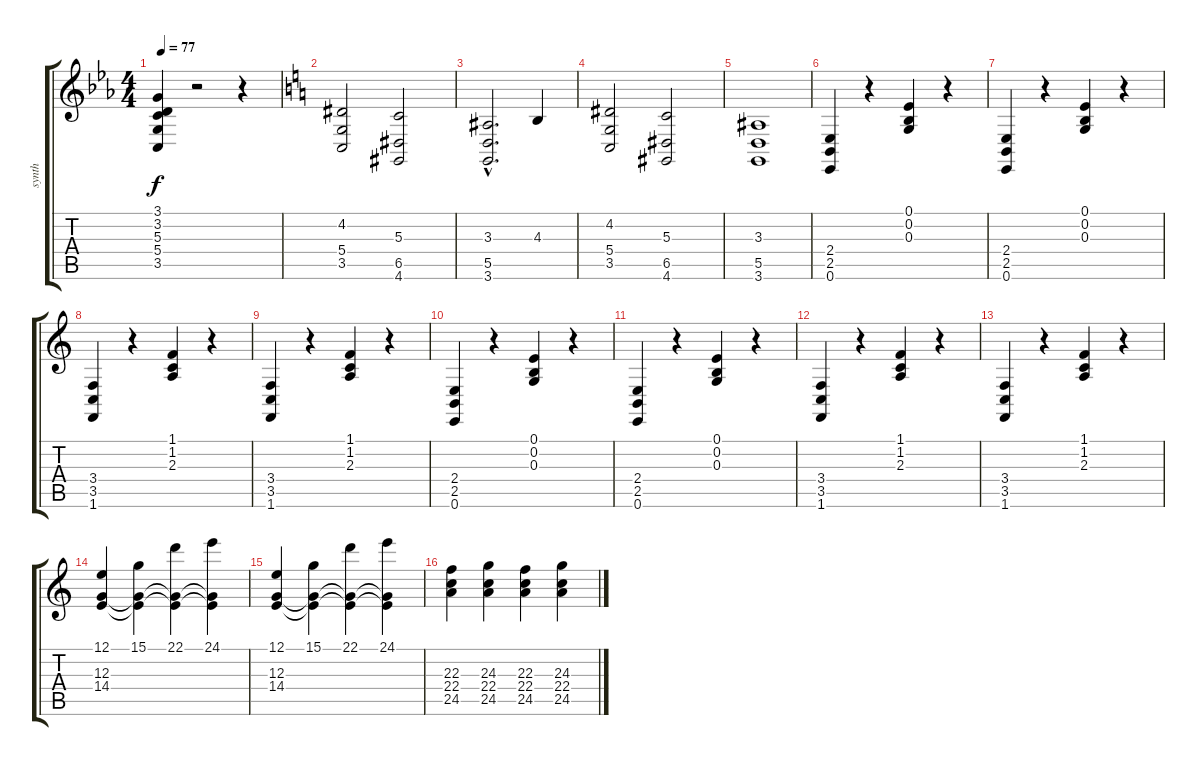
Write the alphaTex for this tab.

\track ("synth" "synth") {instrument stringensemble1}
\staff {score tabs}
\tuning (E4 B3 G3 D3 A2 E2) {hide}
\ts (4 4)
\tempo 77
\clef g2
\ks cminor
(3.1 3.2 5.3 5.4 3.5).4{dy f volume 7 balance 16} r.2 r.4 |
\ks c
(4.2 5.4 3.5).2{balance 8} (5.3 6.5 4.6).2 |
(3.3{hac} 5.5{hac} 3.6{hac}).2{d} 4.3.4 |
(4.2 5.4 3.5).2 (5.3 6.5 4.6).2 |
(3.3 5.5 3.6).1 |
(2.4 2.5 0.6).4 r.4 (0.1 0.2 0.3).4 r.4 |
(2.4 2.5 0.6).4 r.4 (0.1 0.2 0.3).4 r.4 |
(3.4 3.5 1.6).4 r.4 (1.1 1.2 2.3).4 r.4 |
(3.4 3.5 1.6).4 r.4 (1.1 1.2 2.3).4 r.4 |
(2.4 2.5 0.6).4 r.4 (0.1 0.2 0.3).4 r.4 |
(2.4 2.5 0.6).4 r.4 (0.1 0.2 0.3).4 r.4 |
(3.4 3.5 1.6).4 r.4 (1.1 1.2 2.3).4 r.4 |
(3.4 3.5 1.6).4 r.4 (1.1 1.2 2.3).4 r.4 |
(12.1 12.3 14.4).4 (15.1 12.3{t} 14.4{t}).4 (22.1 12.3{t} 14.4{t}).4 (24.1 12.3{t} 14.4{t}).4 |
(12.1 12.3 14.4).4 (15.1 12.3{t} 14.4{t}).4 (22.1 12.3{t} 14.4{t}).4 (24.1 12.3{t} 14.4{t}).4 |
(22.3 22.4 24.5).4 (24.3 22.4 24.5).4 (22.3 22.4 24.5).4 (24.3 22.4 24.5).4
